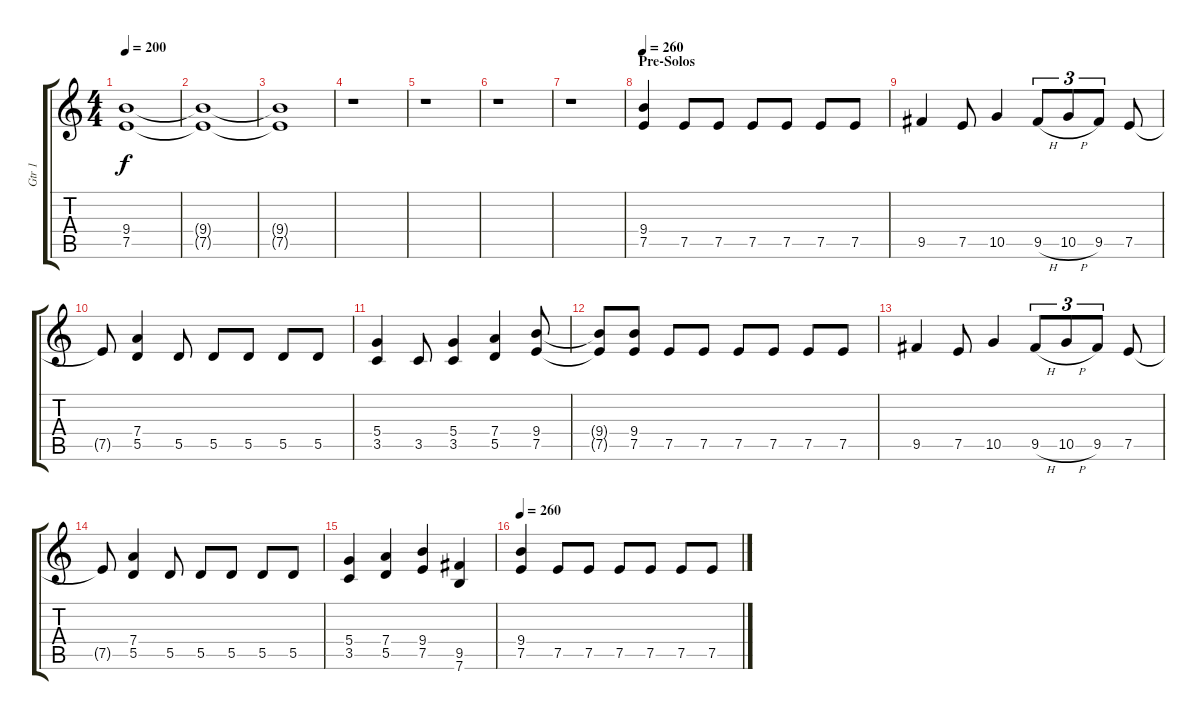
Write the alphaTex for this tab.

\track ("Gtr 1" "Gtr 1") {instrument distortionguitar}
\staff {score tabs}
\tuning (E4 B3 G3 D3 A2 E2) {hide}
\ts (4 4)
\tempo 200
\clef g2
\ks c
(9.4{t} 7.5{t}).1{dy f} |
(9.4{t} 7.5{t}).1 |
(9.4{t} 7.5{t}).1 |
r.1 |
r.1 |
r.1 |
r.1 |
\section ("" "Pre-Solos")
\tempo 260
(9.4 7.5).4 7.5.8 7.5.8 7.5.8 7.5.8 7.5.8 7.5.8 |
9.5.4 7.5.8 10.5.4 9.5{h}.8{tu (3 2)} 10.5{h}.8{tu (3 2)} 9.5.8{tu (3 2)} 7.5.8 |
7.5{t}.8 (7.4 5.5).4 5.5.8 5.5.8 5.5.8 5.5.8 5.5.8 |
(5.4 3.5).4 3.5.8 (5.4 3.5).4 (7.4 5.5).4 (9.4 7.5).8 |
(9.4{t} 7.5{t}).8 (9.4 7.5).8 7.5.8 7.5.8 7.5.8 7.5.8 7.5.8 7.5.8 |
9.5.4 7.5.8 10.5.4 9.5{h}.8{tu (3 2)} 10.5{h}.8{tu (3 2)} 9.5.8{tu (3 2)} 7.5.8 |
7.5{t}.8 (7.4 5.5).4 5.5.8 5.5.8 5.5.8 5.5.8 5.5.8 |
(5.4 3.5).4 (7.4 5.5).4 (9.4 7.5).4 (9.5 7.6).4 |
\tempo 260
(9.4 7.5).4 7.5.8 7.5.8 7.5.8 7.5.8 7.5.8 7.5.8
